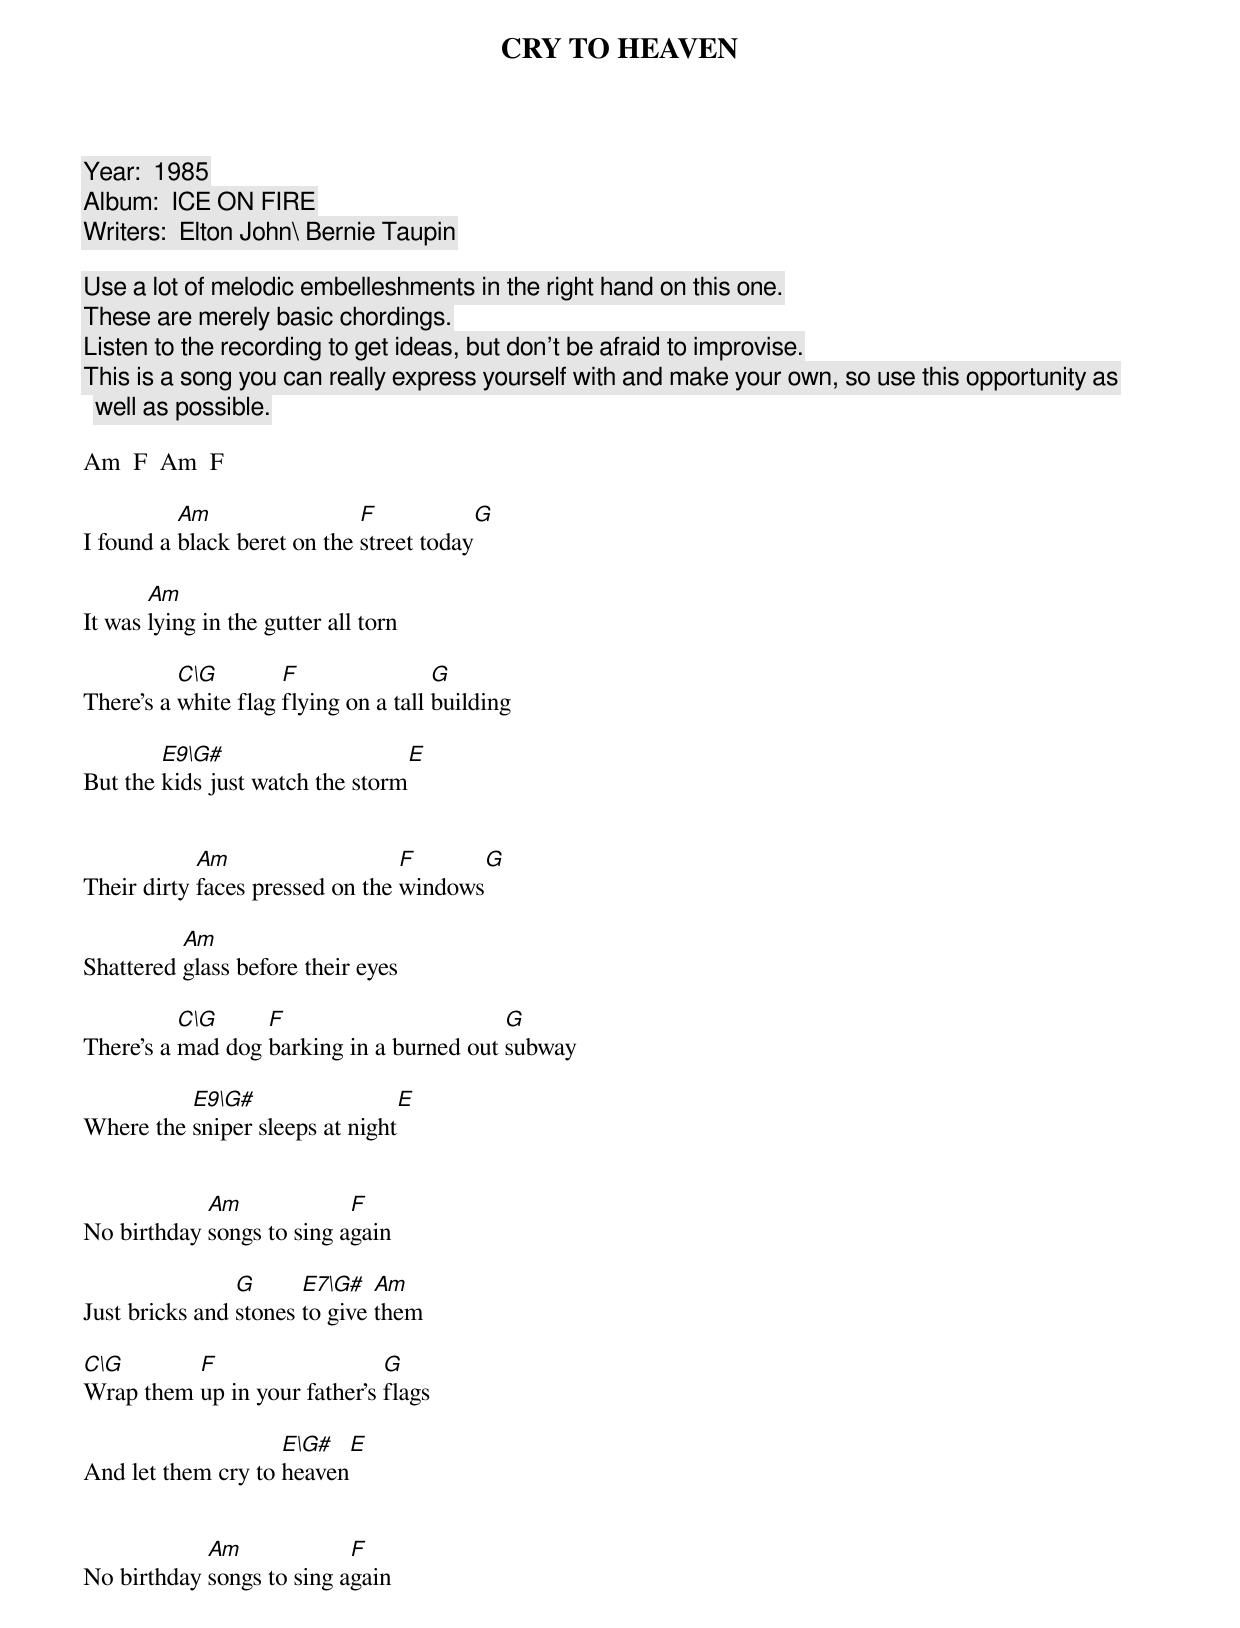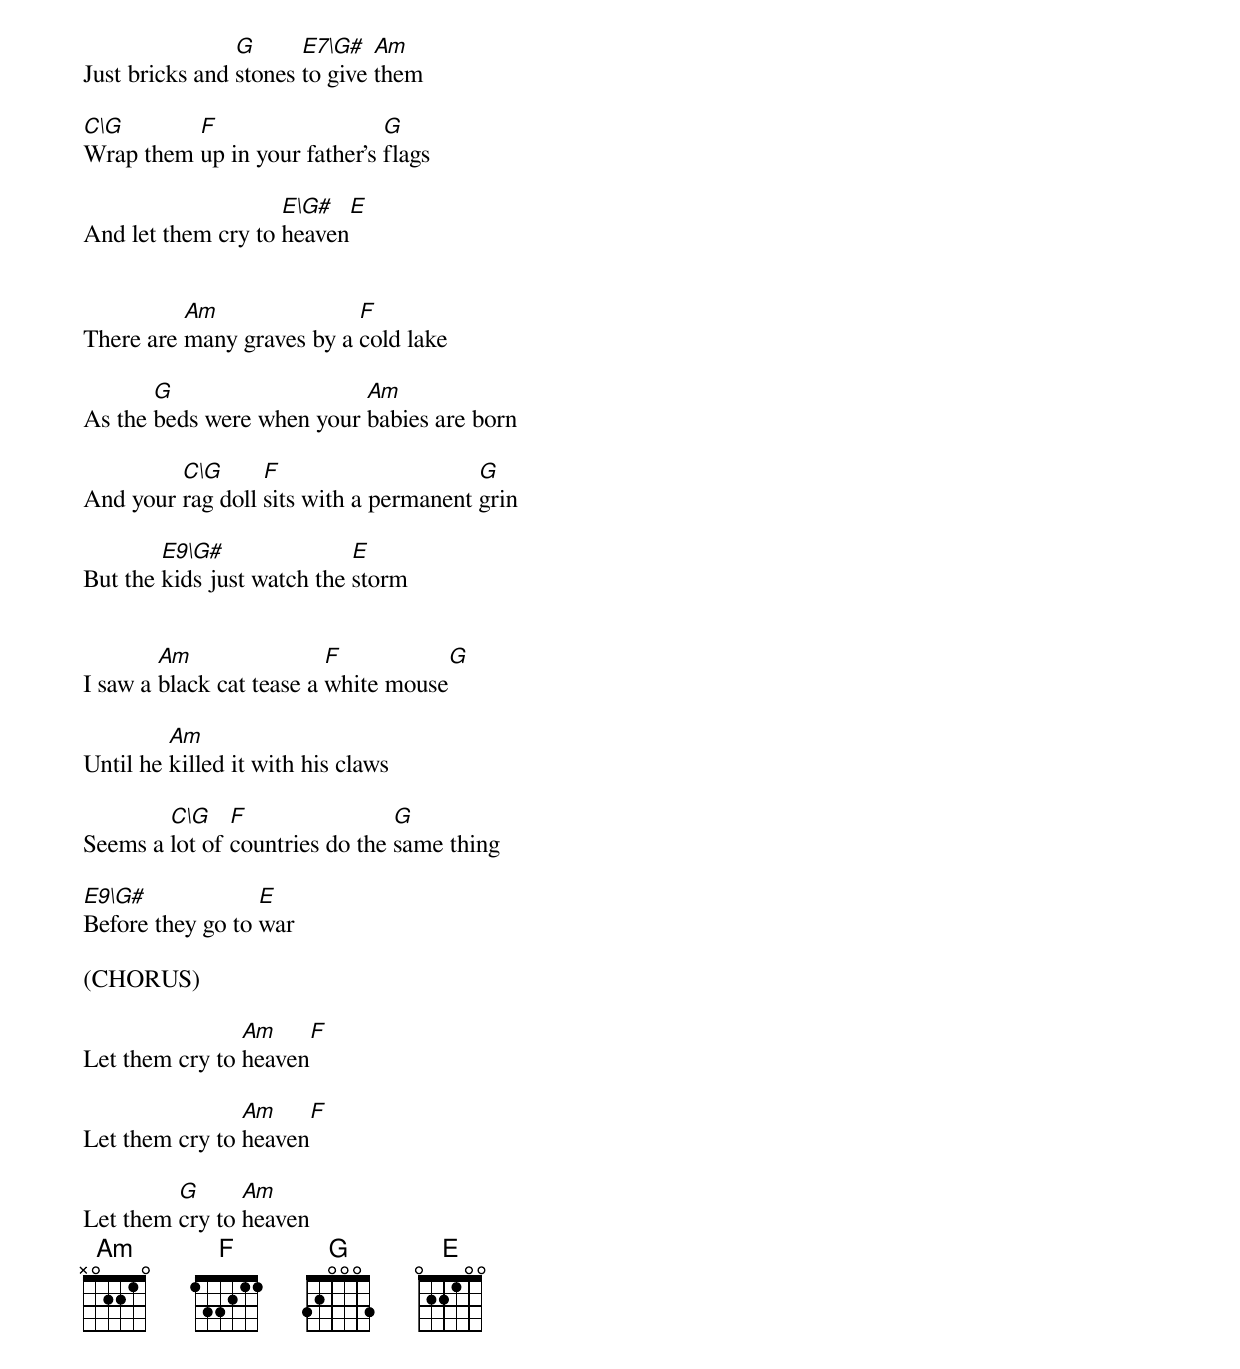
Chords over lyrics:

CRY TO HEAVEN

Year:  1985
Album:  ICE ON FIRE
Writers:  Elton John\ Bernie Taupin

Use a lot of melodic embelleshments in the right hand on this one.
These are merely basic chordings.
Listen to the recording to get ideas, but don't be afraid to improvise.
This is a song you can really express yourself with and make your own, so use this opportunity as well as possible.

Am  F  Am  F

	  Am		     F            G
I found a black beret on the street today

       Am
It was lying in the gutter all torn

          C\G        F                G
There's a white flag flying on a tall building

        E9\G#		         E
But the kids just watch the storm


	    Am			 F	G
Their dirty faces pressed on the windows

	  Am
Shattered glass before their eyes

	  C\G	  F			  G
There's a mad dog barking in a burned out subway

          E9\G#		        E
Where the sniper sleeps at night


	    Am	 	   F
No birthday songs to sing again

		G      E7\G#   Am
Just bricks and stones to give them

C\G	  F		      G
Wrap them up in your father's flags

		    E\G#   E
And let them cry to heaven


	    Am	 	   F
No birthday songs to sing again

		G      E7\G#   Am
Just bricks and stones to give them

C\G	  F		      G
Wrap them up in your father's flags

		    E\G#   E
And let them cry to heaven


	  Am		   F
There are many graves by a cold lake

       G		   Am
As the beds were when your babies are born

         C\G	  F			G
And your rag doll sits with a permanent grin

        E9\G# 		    E
But the kids just watch the storm


	Am		  F	      G
I saw a black cat tease a white mouse

	 Am
Until he killed it with his claws

	C\G    F		G
Seems a lot of countries do the same thing

E9\G#		  E
Before they go to war

(CHORUS)

                Am     F
Let them cry to heaven

                Am     F
Let them cry to heaven

         G      Am
Let them cry to heaven
